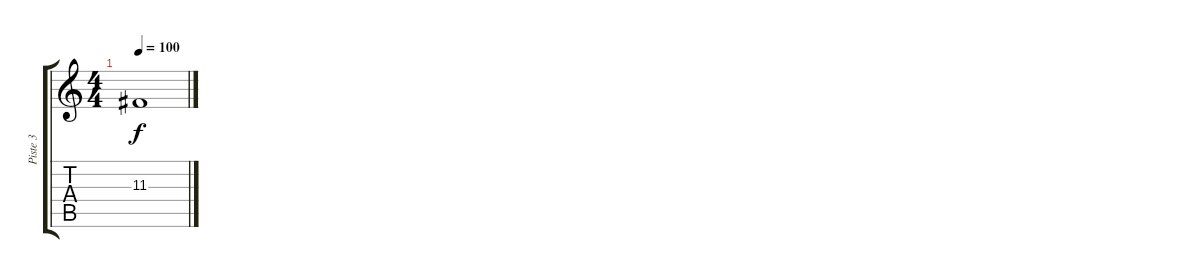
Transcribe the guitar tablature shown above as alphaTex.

\track ("Piste 3" "Piste 3") {instrument choiraahs}
\staff {score tabs}
\tuning (E4 B3 G3 D3 A2 E2) {hide}
\ts (4 4)
\tempo 100
\clef g2
\ks c
11.3.1{dy f}
